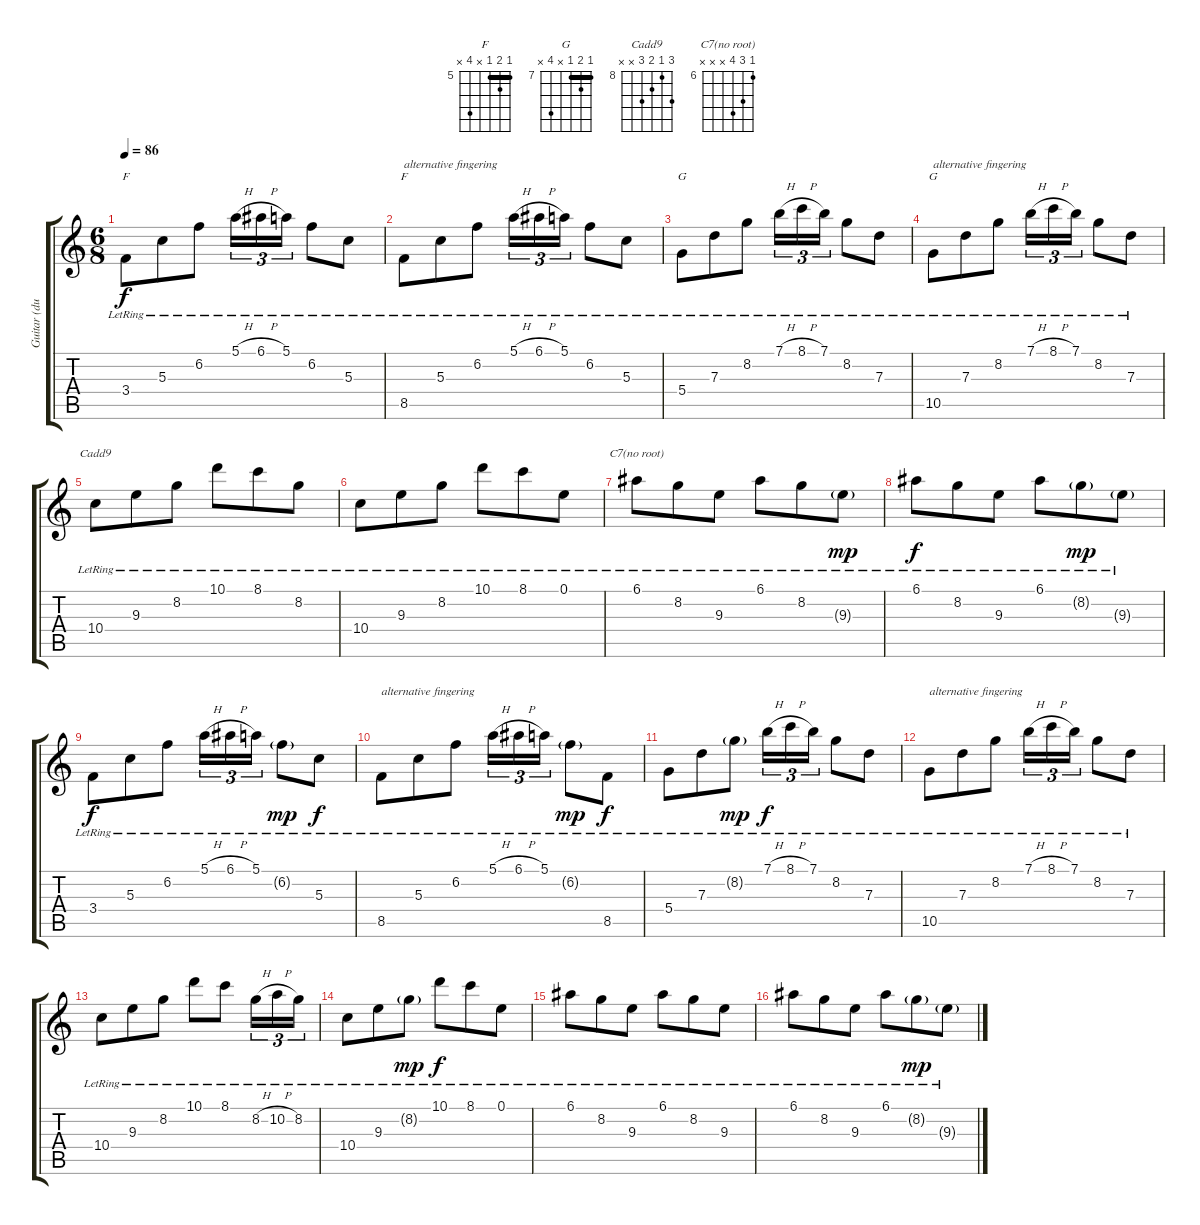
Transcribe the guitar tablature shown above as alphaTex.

\track ("Guitar (dub)" "Guitar (du") {instrument electricguitarjazz}
\staff {score tabs}
\tuning (E4 B3 G3 D3 A2 E2) {hide}
\chord ("F" 5 6 5 3 x x) {firstfret 3}
\chord ("F" 5 6 5 x 8 x) {firstfret 5 barre 5}
\chord ("G" 7 8 7 5 x x) {firstfret 5}
\chord ("G" 7 8 7 x 10 x) {firstfret 7 barre 7}
\chord ("Cadd9" 10 8 9 10 x x) {firstfret 8 barre 8}
\chord ("C7(no root)" 6 8 9 x x x) {firstfret 6}
\ts (6 8)
\tempo 86
\clef g2
\ks c
3.4{lr}.8{ch "F" dy f} 5.3{lr}.8 6.2{lr}.8 5.1{h lr}.16{tu (3 2)} 6.1{h lr}.16{tu (3 2)} 5.1{lr}.16{tu (3 2)} 6.2{lr}.8 5.3{lr}.8 |
8.5{lr}.8{ch "F" txt "alternative fingering"} 5.3{lr}.8 6.2{lr}.8 5.1{h lr}.16{tu (3 2)} 6.1{h lr}.16{tu (3 2)} 5.1{lr}.16{tu (3 2)} 6.2{lr}.8 5.3{lr}.8 |
5.4{lr}.8{ch "G"} 7.3{lr}.8 8.2{lr}.8 7.1{h lr}.16{tu (3 2)} 8.1{h lr}.16{tu (3 2)} 7.1{lr}.16{tu (3 2)} 8.2{lr}.8 7.3{lr}.8 |
10.5{lr}.8{ch "G" txt "alternative fingering"} 7.3{lr}.8 8.2{lr}.8 7.1{h lr}.16{tu (3 2)} 8.1{h lr}.16{tu (3 2)} 7.1{lr}.16{tu (3 2)} 8.2{lr}.8 7.3{lr}.8 |
10.4{lr}.8{ch "Cadd9"} 9.3{lr}.8 8.2{lr}.8 10.1{lr}.8 8.1{lr}.8 8.2{lr}.8 |
10.4{lr}.8 9.3{lr}.8 8.2{lr}.8 10.1{lr}.8 8.1{lr}.8 0.1{lr}.8 |
6.1{lr}.8{ch "C7(no root)"} 8.2{lr}.8 9.3{lr}.8 6.1{lr}.8 8.2{lr}.8 9.3{g lr}.8{dy mp} |
6.1{lr}.8{dy f} 8.2{lr}.8 9.3{lr}.8 6.1{lr}.8 8.2{g lr}.8{dy mp} 9.3{g lr}.8 |
3.4{lr}.8{dy f} 5.3{lr}.8 6.2{lr}.8 5.1{h lr}.16{tu (3 2)} 6.1{h lr}.16{tu (3 2)} 5.1{lr}.16{tu (3 2)} 6.2{g lr}.8{dy mp} 5.3{lr}.8{dy f} |
8.5{lr}.8{txt "alternative fingering"} 5.3{lr}.8 6.2{lr}.8 5.1{h lr}.16{tu (3 2)} 6.1{h lr}.16{tu (3 2)} 5.1{lr}.16{tu (3 2)} 6.2{g lr}.8{dy mp} 8.5{lr}.8{dy f} |
5.4{lr}.8 7.3{lr}.8 8.2{g lr}.8{dy mp} 7.1{h lr}.16{tu (3 2) dy f} 8.1{h lr}.16{tu (3 2)} 7.1{lr}.16{tu (3 2)} 8.2{lr}.8 7.3{lr}.8 |
10.5{lr}.8{txt "alternative fingering"} 7.3{lr}.8 8.2{lr}.8 7.1{h lr}.16{tu (3 2)} 8.1{h lr}.16{tu (3 2)} 7.1{lr}.16{tu (3 2)} 8.2{lr}.8 7.3{lr}.8 |
10.4{lr}.8 9.3{lr}.8 8.2{lr}.8 10.1{lr}.8 8.1{lr}.8 8.2{h lr}.16{tu (3 2)} 10.2{h lr}.16{tu (3 2)} 8.2{lr}.16{tu (3 2)} |
10.4{lr}.8 9.3{lr}.8 8.2{g lr}.8{dy mp} 10.1{lr}.8{dy f} 8.1{lr}.8 0.1{lr}.8 |
6.1{lr}.8 8.2{lr}.8 9.3{lr}.8 6.1{lr}.8 8.2{lr}.8 9.3{lr}.8 |
6.1{lr}.8 8.2{lr}.8 9.3{lr}.8 6.1{lr}.8 8.2{g lr}.8{dy mp} 9.3{g lr}.8
